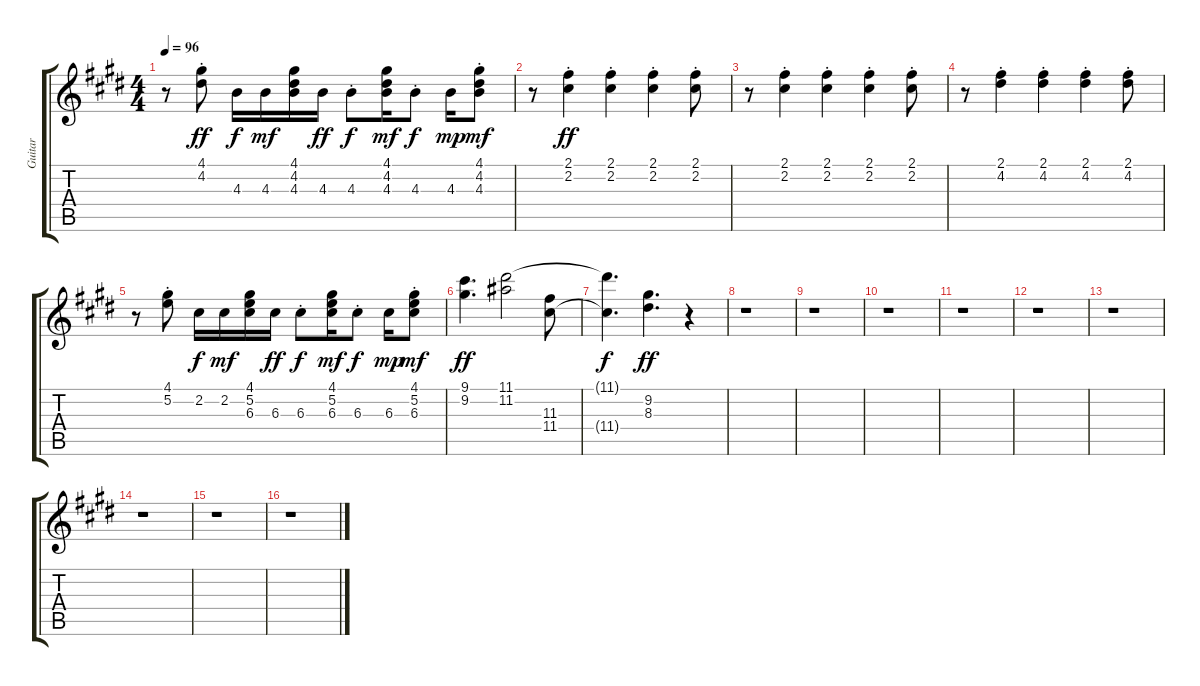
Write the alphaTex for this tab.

\track ("Guitar" "Guitar") {instrument electricguitarmuted}
\staff {score tabs}
\tuning (E4 B3 G3 D3 A2 E2) {hide}
\ts (4 4)
\tempo 96
\clef g2
\ks e
r.8{dy ff} (4.1{st} 4.2{st}).8 4.3.16{dy f} 4.3.16{dy mf} (4.1 4.2 4.3).16 4.3.16{dy ff} 4.3{st}.8{dy f} (4.1 4.2 4.3).16{dy mf} 4.3{st}.8{dy f} 4.3.16{dy mp} (4.1{st} 4.2{st} 4.3{st}).8{dy mf} |
r.8 (2.1{st} 2.2{st}).4{dy ff} (2.1{st} 2.2{st}).4 (2.1{st} 2.2{st}).4 (2.1{st} 2.2{st}).8 |
r.8 (2.1{st} 2.2{st}).4 (2.1{st} 2.2{st}).4 (2.1{st} 2.2{st}).4 (2.1{st} 2.2{st}).8 |
r.8 (2.1{st} 4.2{st}).4 (2.1{st} 4.2{st}).4 (2.1{st} 4.2{st}).4 (2.1{st} 4.2{st}).8 |
r.8 (4.1{st} 5.2{st}).8 2.2.16{dy f} 2.2.16{dy mf} (4.1 5.2 6.3).16 6.3.16{dy ff} 6.3{st}.8{dy f} (4.1 5.2 6.3).16{dy mf} 6.3{st}.8{dy f} 6.3.16{dy mp} (4.1{st} 5.2{st} 6.3{st}).8{dy mf} |
(9.1 9.2).4{d dy ff} (11.1 11.2).2 (11.3 11.4).8 |
(11.1{t} 11.4{t}).4{d dy f} (9.2 8.3).4{d dy ff} r.4 |
r.1 |
r.1 |
r.1 |
r.1 |
r.1 |
r.1 |
r.1 |
r.1 |
r.1
